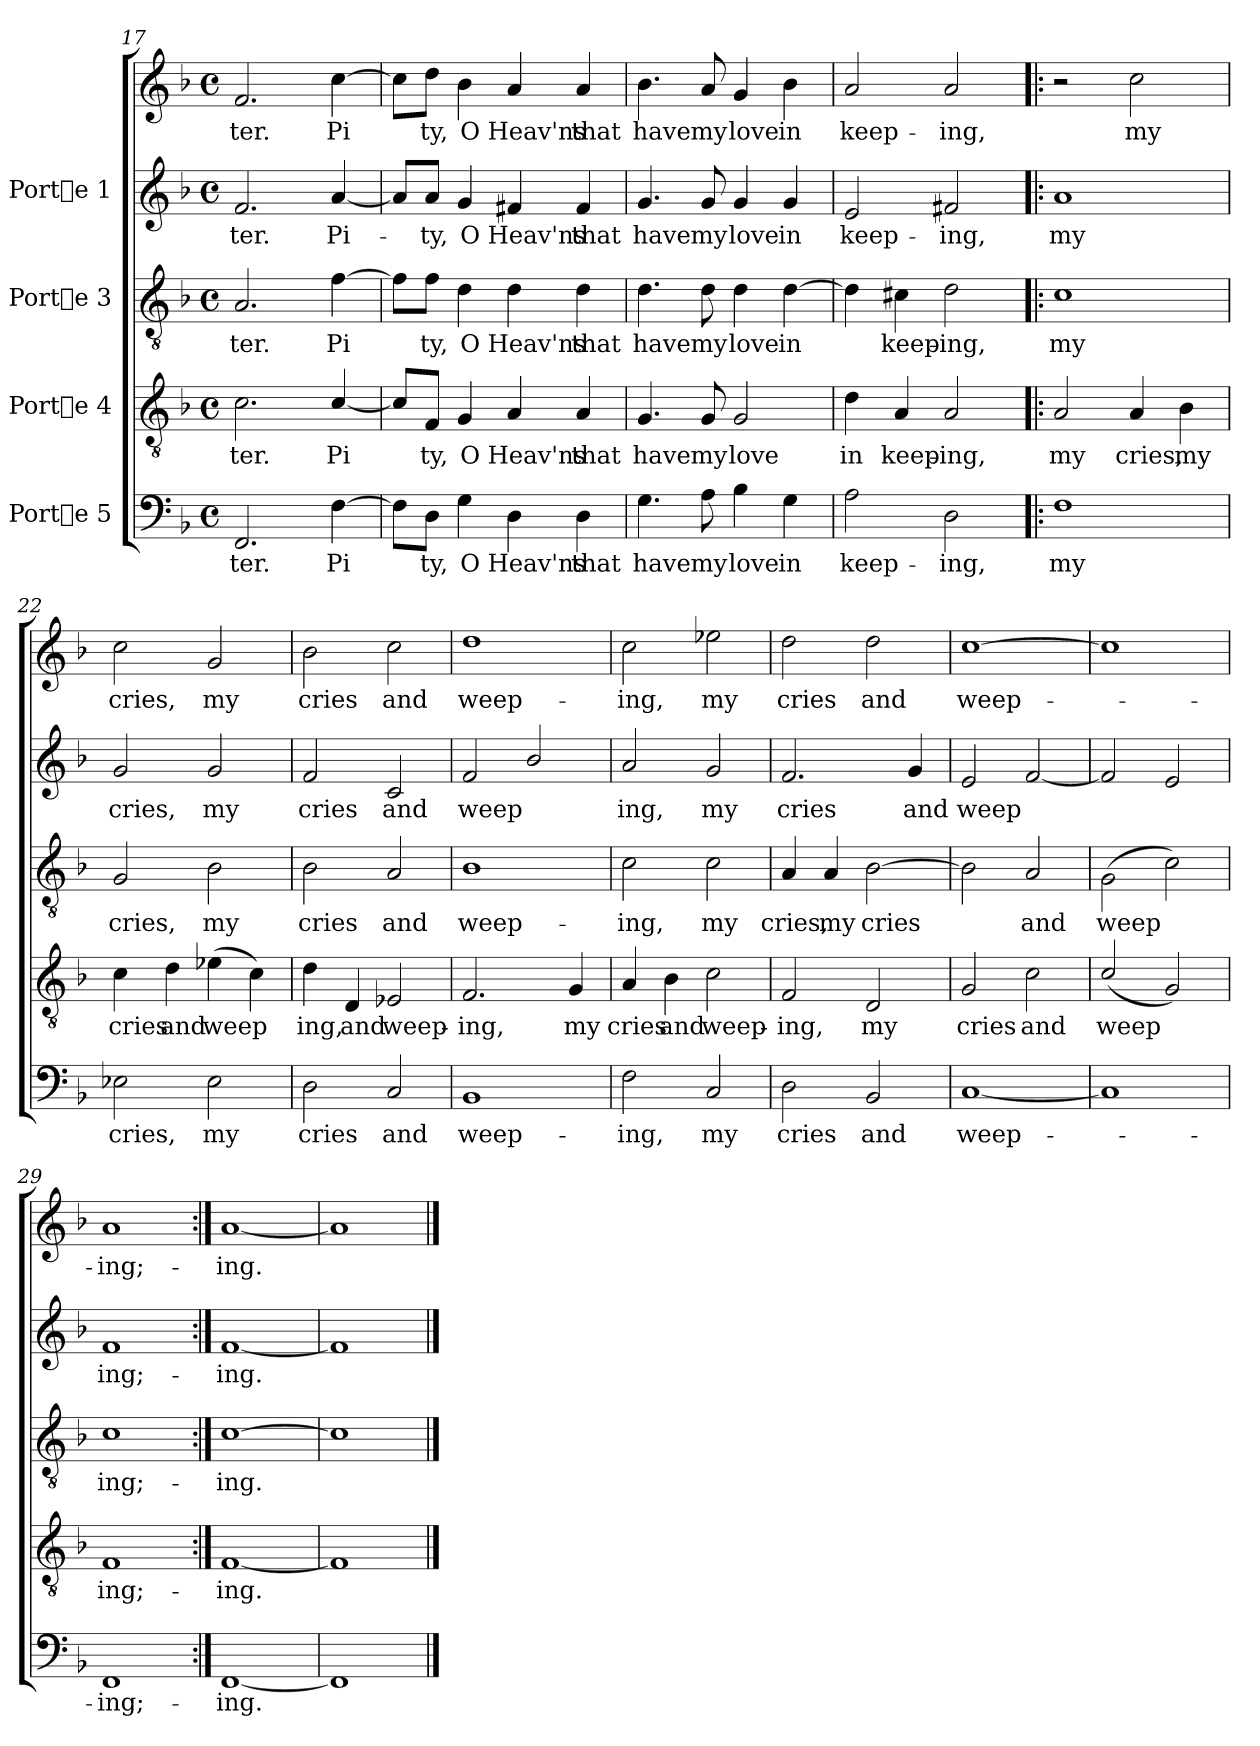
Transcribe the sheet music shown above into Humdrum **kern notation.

**kern	**text	**kern	**text	**kern	**text	**kern	**text	**kern	**text
*part4	*part4	*part3	*part3	*part2	*part2	*part1	*part1	*part1	*part1
*staff5	*staff5	*staff4	*staff4	*staff3	*staff3	*staff2	*staff2	*staff1	*staff1
*I"Porte 5	*	*I"Porte 4	*	*I"Porte 3	*	*I"Porte 1	*	*	*
*clefF4	*	*clefGv2	*	*clefGv2	*	*clefG2	*	*clefG2	*
*k[b-]	*	*k[b-]	*	*k[b-]	*	*k[b-]	*	*k[b-]	*
*F:	*	*F:	*	*F:	*	*F:	*	*F:	*
*M4/4	*	*M4/4	*	*M4/4	*	*M4/4	*	*M4/4	*
*met(c)	*	*met(c)	*	*met(c)	*	*met(c)	*	*met(c)	*
=17	=17	=17	=17	=17	=17	=17	=17	=17	=17
!	!LO:LY:b:cj	!	!LO:LY:b:cj	!	!LO:LY:b:cj	!	!LO:LY:b:cj	!	!LO:LY:b:cj
2.FF/	-ter.	2.c\	-ter.	2.A/	-ter.	2.f/	-ter.	2.f/	-ter.
!	!LO:LY:b:cj	!	!LO:LY:b:cj	!	!LO:LY:b:cj	!	!LO:LY:b:cj	!	!LO:LY:b:cj
[>4F\	Pi-	[<4c/	Pi-	[>4f\	Pi-	[<4a/	Pi-	[>4cc\	Pi-
!!LO:LB:g=z
=18	=18	=18	=18	=18	=18	=18	=18	=18	=18
!	!LO:LY:b:cj	!	!LO:LY:b:cj	!	!LO:LY:b:cj	!	!LO:LY:b:cj	!	!LO:LY:b:cj
8F\L]	-	8c/L]	-	8f\L]	-	8a/L]	.	8cc\L]	-
!	!LO:LY:b:cj	!	!LO:LY:b:cj	!	!LO:LY:b:cj	!	!LO:LY:b:cj	!	!LO:LY:b:cj
8D\J	ty,	8F/J	ty,	8f\J	ty,	8a/J	ty,	8dd\J	ty,
!	!LO:LY:b:cj	!	!LO:LY:b:cj	!	!LO:LY:b:cj	!	!LO:LY:b:cj	!	!LO:LY:b:cj
4G\	O	4G/	O	4d\	O	4g/	O	4b-\	O
!	!LO:LY:b:cj	!	!LO:LY:b:cj	!	!LO:LY:b:cj	!	!LO:LY:b:cj	!	!LO:LY:b:cj
4D\	Heav'ns	4A/	Heav'ns	4d\	Heav'ns	4f#X/	Heav'ns	4a/	Heav'ns
!	!LO:LY:b:cj	!	!LO:LY:b:cj	!	!LO:LY:b:cj	!	!LO:LY:b:cj	!	!LO:LY:b:cj
4D\	that	4A/	that	4d\	that	4f#/	that	4a/	that
=19	=19	=19	=19	=19	=19	=19	=19	=19	=19
!	!LO:LY:b:cj	!	!LO:LY:b:cj	!	!LO:LY:b:cj	!	!LO:LY:b:cj	!	!LO:LY:b:cj
4.G\	have	4.G/	have	4.d\	have	4.g/	have	4.b-\	have
!	!LO:LY:b:cj	!	!LO:LY:b:cj	!	!LO:LY:b:cj	!	!LO:LY:b:cj	!	!LO:LY:b:cj
8A\	my	8G/	my	8d\	my	8g/	my	8a/	my
!	!LO:LY:b:cj	!	!LO:LY:b:cj	!	!LO:LY:b:cj	!	!LO:LY:b:cj	!	!LO:LY:b:cj
4B-\	love	2G/	love	4d\	love	4g/	love	4g/	love
!	!LO:LY:b:cj	!	!	!	!LO:LY:b:cj	!	!LO:LY:b:cj	!	!LO:LY:b:cj
4G\	in	.	.	[>4d\	in	4g/	in	4b-\	in
=20	=20	=20	=20	=20	=20	=20	=20	=20	=20
!	!LO:LY:b:cj	!	!LO:LY:b:cj	!	!LO:LY:b:cj	!	!LO:LY:b:cj	!	!LO:LY:b:cj
2A\	keep-	4d\	in	4d\]	.	2e/	keep-	2a/	keep-
!	!	!	!LO:LY:b:cj	!	!LO:LY:b:cj	!	!	!	!
.	.	4A/	keep-	4c#X\	keep-	.	.	.	.
!	!LO:LY:b:cj	!	!LO:LY:b:cj	!	!LO:LY:b:cj	!	!LO:LY:b:cj	!	!LO:LY:b:cj
2D\	-ing,	2A/	-ing,	2d\	-ing,	2f#X/	-ing,	2a/	-ing,
=21!|:	=21!|:	=21!|:	=21!|:	=21!|:	=21!|:	=21!|:	=21!|:	=21!|:	=21!|:
!	!LO:LY:b:cj	!	!LO:LY:b:cj	!	!LO:LY:b:cj	!	!LO:LY:b:cj	!	!
1F	my	2A/	my	1c	my	1a	my	2r	.
!	!	!	!LO:LY:b:cj	!	!	!	!	!	!LO:LY:b:cj
.	.	4A/	cries,	.	.	.	.	2cc\	my
!	!	!	!LO:LY:b:cj	!	!	!	!	!	!
.	.	4B-\	my	.	.	.	.	.	.
!!LO:LB:g=z
=22	=22	=22	=22	=22	=22	=22	=22	=22	=22
!	!LO:LY:b:cj	!	!LO:LY:b:cj	!	!LO:LY:b:cj	!	!LO:LY:b:cj	!	!LO:LY:b:cj
2E-X\	cries,	4c\	cries	2G/	cries,	2g/	cries,	2cc\	cries,
!	!	!	!LO:LY:b:cj	!	!	!	!	!	!
.	.	4d\	and	.	.	.	.	.	.
!	!LO:LY:b:cj	!	!LO:LY:b:cj	!	!LO:LY:b:cj	!	!LO:LY:b:cj	!	!LO:LY:b:cj
2E-\	my	(>4e-X\	weep-	2B-\	my	2g/	my	2g/	my
!	!	!	!LO:LY:b:cj	!	!	!	!	!	!
.	.	4c\)	--	.	.	.	.	.	.
=23	=23	=23	=23	=23	=23	=23	=23	=23	=23
!	!LO:LY:b:cj	!	!LO:LY:b:cj	!	!LO:LY:b:cj	!	!LO:LY:b:cj	!	!LO:LY:b:cj
2D\	cries	4d\	-ing,	2B-\	cries	2f/	cries	2b-\	cries
!	!	!	!LO:LY:b:cj	!	!	!	!	!	!
.	.	4D/	and	.	.	.	.	.	.
!	!LO:LY:b:cj	!	!LO:LY:b:cj	!	!LO:LY:b:cj	!	!LO:LY:b:cj	!	!LO:LY:b:cj
2C/	and	2E-X/	weep-	2A/	and	2c/	and	2cc\	and
=24	=24	=24	=24	=24	=24	=24	=24	=24	=24
!	!LO:LY:b:cj	!	!LO:LY:b:cj	!	!LO:LY:b:cj	!	!LO:LY:b:cj	!	!LO:LY:b:cj
1BB-	weep-	2.F/	-ing,	1B-	weep-	2f/	-weep-	1dd	weep-
!	!	!	!	!	!	!	!LO:LY:b:cj	!	!
.	.	.	.	.	.	2b-/	--	.	.
!	!	!	!LO:LY:b:cj	!	!	!	!	!	!
.	.	4G/	my	.	.	.	.	.	.
=25	=25	=25	=25	=25	=25	=25	=25	=25	=25
!	!LO:LY:b:cj	!	!LO:LY:b:cj	!	!LO:LY:b:cj	!	!LO:LY:b:cj	!	!LO:LY:b:cj
2F\	-ing,	4A/	cries	2c\	-ing,	2a/	ing,	2cc\	-ing,
!	!	!	!LO:LY:b:cj	!	!	!	!	!	!
.	.	4B-\	and	.	.	.	.	.	.
!	!LO:LY:b:cj	!	!LO:LY:b:cj	!	!LO:LY:b:cj	!	!LO:LY:b:cj	!	!LO:LY:b:cj
2C/	my	2c\	weep-	2c\	my	2g/	my	2ee-X\	my
=26	=26	=26	=26	=26	=26	=26	=26	=26	=26
!	!LO:LY:b:cj	!	!LO:LY:b:cj	!	!LO:LY:b:cj	!	!LO:LY:b:cj	!	!LO:LY:b:cj
2D\	cries	2F/	-ing,	4A/	cries,	2.f/	cries	2dd\	cries
!	!	!	!	!	!LO:LY:b:cj	!	!	!	!
.	.	.	.	4A/	my	.	.	.	.
!	!LO:LY:b:cj	!	!LO:LY:b:cj	!	!LO:LY:b:cj	!	!	!	!LO:LY:b:cj
2BB-/	and	2D/	my	[>2B-\	cries	.	.	2dd\	and
!	!	!	!	!	!	!	!LO:LY:b:cj	!	!
.	.	.	.	.	.	4g/	and	.	.
!!LO:PB:g=z
=27	=27	=27	=27	=27	=27	=27	=27	=27	=27
!	!LO:LY:b:cj	!	!LO:LY:b:cj	!	!LO:LY:b:cj	!	!LO:LY:b:cj	!	!LO:LY:b:cj
[<1C	weep-	2G/	cries	2B-\]	.	2e/	-weep-	[>1cc	weep-
!	!	!	!LO:LY:b:cj	!	!LO:LY:b:cj	!	!LO:LY:b:cj	!	!
.	.	2c\	and	2A/	and	[<2f/	--	.	.
=28	=28	=28	=28	=28	=28	=28	=28	=28	=28
!	!	!	!LO:LY:b:cj	!	!LO:LY:b:cj	!	!	!	!
1C]	.	(<2c/	weep-	(>2G\	weep-	2f/]	.	1cc]	.
!	!	!	!LO:LY:b:cj	!	!LO:LY:b:cj	!	!	!	!
.	.	2G/)	--	2c\)	--	2e/	.	.	.
=29	=29	=29	=29	=29	=29	=29	=29	=29	=29
!	!LO:LY:b:cj	!	!LO:LY:b:cj	!	!LO:LY:b:cj	!	!LO:LY:b:cj	!	!LO:LY:b:cj
1FF	-ing;-	1F	-ing;-	1c	-ing;-	1f	-ing;-	1a	-ing;-
=30:|!	=30:|!	=30:|!	=30:|!	=30:|!	=30:|!	=30:|!	=30:|!	=30:|!	=30:|!
!	!LO:LY:b:cj	!	!LO:LY:b:cj	!	!LO:LY:b:cj	!	!LO:LY:b:cj	!	!LO:LY:b:cj
[<1FF	-ing.	[<1F	-ing.	[>1c	-ing.	[<1f	ing.	[<1a	-ing.
=31	=31	=31	=31	=31	=31	=31	=31	=31	=31
1FF]	.	1F]	.	1c]	.	1f]	.	1a]	.
==	==	==	==	==	==	==	==	==	==
*-	*-	*-	*-	*-	*-	*-	*-	*-	*-
